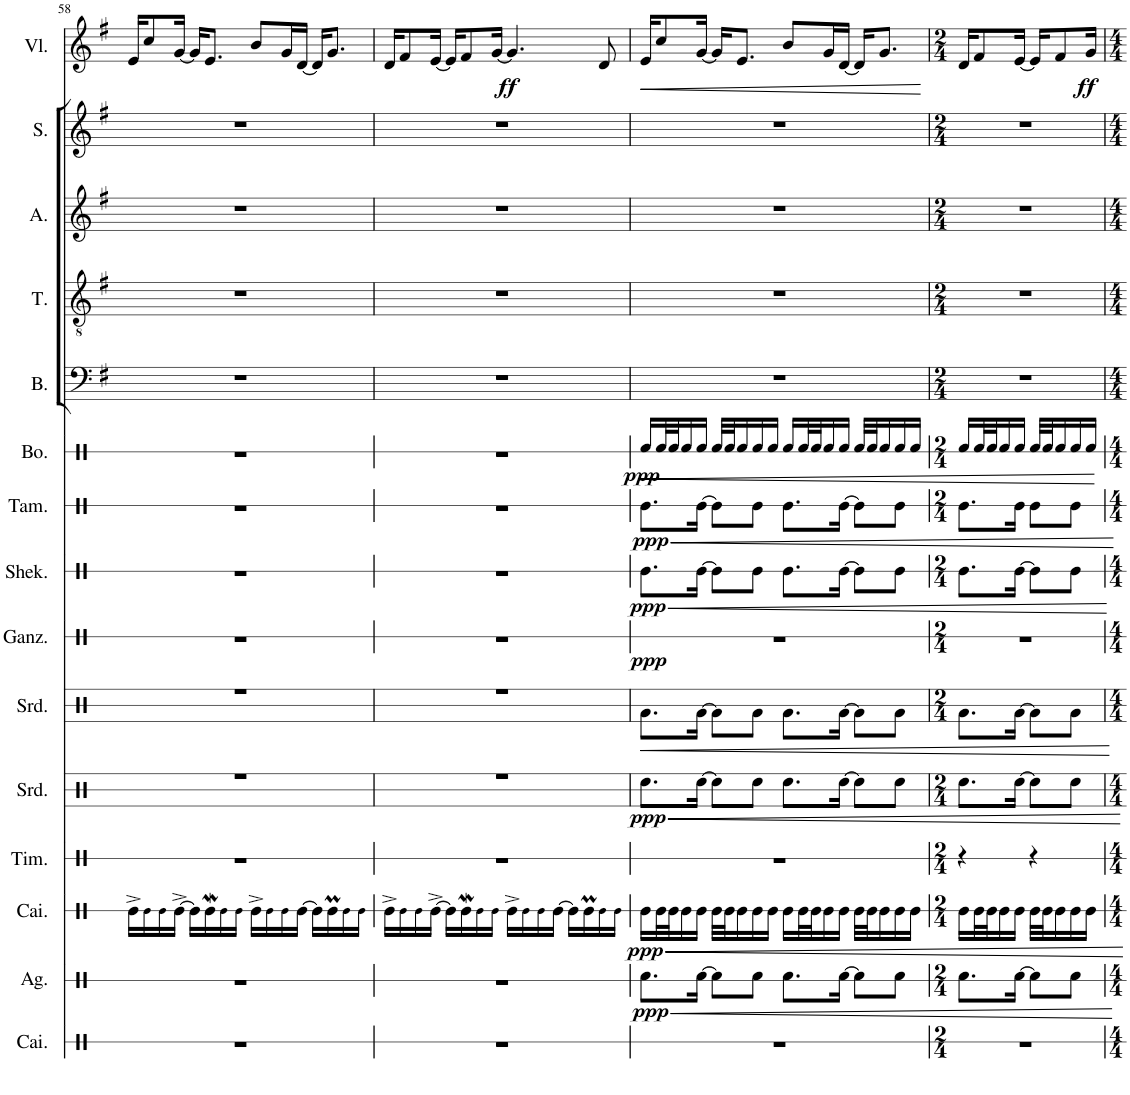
**kern	**kern	**dynam	**kern	**dynam	**kern	**kern	**dynam	**kern	**dynam	**kern	**dynam	**kern	**dynam	**kern	**dynam	**kern	**dynam	**kern	**kern	**kern	**kern	**kern	**dynam
*part15	*part14	*part14	*part13	*part13	*part12	*part11	*part11	*part10	*part10	*part9	*part9	*part8	*part8	*part7	*part7	*part6	*part6	*part5	*part4	*part3	*part2	*part1	*part1
*staff15	*staff14	*staff14	*staff13	*staff13	*staff12	*staff11	*staff11	*staff10	*staff10	*staff9	*staff9	*staff8	*staff8	*staff7	*staff7	*staff6	*staff6	*staff5	*staff4	*staff3	*staff2	*staff1	*staff1
*I"Caixa	*I"Agogo	*	*I"Caixa	*	*I"Timbaõ	*I"Surdo	*	*I"Surdo	*	*I"Ganzá	*	*I"Shekere	*	*I"Tamborim	*	*I"Bongos	*	*I"Bass	*I"Tenor	*I"Alto	*I"Soprano	*I"Violine	*
*I'Cai.	*I'Ag.	*	*I'Cai.	*	*I'Tim.	*I'Srd.	*	*I'Srd.	*	*I'Ganz.	*	*I'Shek.	*	*I'Tam.	*	*I'Bo.	*	*I'B.	*I'T.	*I'A.	*I'S.	*I'Vl.	*
!!LO:PB:g=z
*clefX	*clefX	*	*clefX	*	*clefX	*clefX	*	*clefX	*	*clefX	*	*clefX	*	*clefX	*	*clefX	*	*clefF4	*clefGv2	*clefG2	*clefG2	*clefG2	*
*	*	*	*	*	*	*	*	*	*	*	*	*	*	*	*	*	*	*ITrd1c2	*	*	*ITrd1c2	*	*
*k[]	*k[]	*	*k[]	*	*k[]	*k[]	*	*k[]	*	*k[]	*	*k[]	*	*k[]	*	*k[]	*	*k[f#]	*k[f#]	*k[f#]	*k[f#]	*k[f#]	*
*M4/4	*M4/4	*	*M4/4	*	*M4/4	*M4/4	*	*M4/4	*	*M4/4	*	*M4/4	*	*M4/4	*	*M4/4	*	*M4/4	*M4/4	*M4/4	*M4/4	*M4/4	*
=58	=58	=58	=58	=58	=58	=58	=58	=58	=58	=58	=58	=58	=58	=58	=58	=58	=58	=58	=58	=58	=58	=58	=58
1r	1r	.	16Re^\LL	.	1r	1r	.	1r	.	1r	.	1r	.	1r	.	1r	.	1r	1r	1r	1r	16e/KL	.
.	.	.	16Re\	.	.	.	.	.	.	.	.	.	.	.	.	.	.	.	.	.	.	8cc/	.
.	.	.	16Re!\	.	.	.	.	.	.	.	.	.	.	.	.	.	.	.	.	.	.	.	.
.	.	.	[16Re^\JJ	.	.	.	.	.	.	.	.	.	.	.	.	.	.	.	.	.	.	[16g/Jk	.
.	.	.	16Re\LL]	.	.	.	.	.	.	.	.	.	.	.	.	.	.	.	.	.	.	16g/KL]	.
.	.	.	16Ret\	.	.	.	.	.	.	.	.	.	.	.	.	.	.	.	.	.	.	8.e/J	.
.	.	.	16Re\	.	.	.	.	.	.	.	.	.	.	.	.	.	.	.	.	.	.	.	.
.	.	.	16Re\JJ	.	.	.	.	.	.	.	.	.	.	.	.	.	.	.	.	.	.	.	.
.	.	.	16Re^\LL	.	.	.	.	.	.	.	.	.	.	.	.	.	.	.	.	.	.	8b/L	.
.	.	.	16Re\	.	.	.	.	.	.	.	.	.	.	.	.	.	.	.	.	.	.	.	.
.	.	.	16Re\	.	.	.	.	.	.	.	.	.	.	.	.	.	.	.	.	.	.	16g/L	.
.	.	.	[16Re\JJ	.	.	.	.	.	.	.	.	.	.	.	.	.	.	.	.	.	.	[16d/JJ	.
.	.	.	16Re\LL]	.	.	.	.	.	.	.	.	.	.	.	.	.	.	.	.	.	.	16d/KL]	.
.	.	.	16Ret\	.	.	.	.	.	.	.	.	.	.	.	.	.	.	.	.	.	.	8.g/J	.
.	.	.	16Re\	.	.	.	.	.	.	.	.	.	.	.	.	.	.	.	.	.	.	.	.
.	.	.	16Re\JJ	.	.	.	.	.	.	.	.	.	.	.	.	.	.	.	.	.	.	.	.
=59	=59	=59	=59	=59	=59	=59	=59	=59	=59	=59	=59	=59	=59	=59	=59	=59	=59	=59	=59	=59	=59	=59	=59
1r	1r	.	16Re^\LL	.	1r	1r	.	1r	.	1r	.	1r	.	1r	.	1r	.	1r	1r	1r	1r	16d/KL	.
.	.	.	16Re\	.	.	.	.	.	.	.	.	.	.	.	.	.	.	.	.	.	.	8f#/	.
.	.	.	16Re!\	.	.	.	.	.	.	.	.	.	.	.	.	.	.	.	.	.	.	.	.
.	.	.	[16Re^\JJ	.	.	.	.	.	.	.	.	.	.	.	.	.	.	.	.	.	.	[16e/Jk	.
.	.	.	16Re\LL]	.	.	.	.	.	.	.	.	.	.	.	.	.	.	.	.	.	.	16e/KL]	.
.	.	.	16Ret\	.	.	.	.	.	.	.	.	.	.	.	.	.	.	.	.	.	.	8f#/	.
.	.	.	16Re\	.	.	.	.	.	.	.	.	.	.	.	.	.	.	.	.	.	.	.	.
.	.	.	16Re\JJ	.	.	.	.	.	.	.	.	.	.	.	.	.	.	.	.	.	.	[16g/Jk	.
!	!	!	!	!	!	!	!	!	!	!	!	!	!	!	!	!	!	!	!	!	!	!	!LO:DY:b
.	.	.	16Re^\LL	.	.	.	.	.	.	.	.	.	.	.	.	.	.	.	.	.	.	4.g/]	ff
.	.	.	16Re\	.	.	.	.	.	.	.	.	.	.	.	.	.	.	.	.	.	.	.	.
.	.	.	16Re\	.	.	.	.	.	.	.	.	.	.	.	.	.	.	.	.	.	.	.	.
.	.	.	[16Re\JJ	.	.	.	.	.	.	.	.	.	.	.	.	.	.	.	.	.	.	.	.
.	.	.	16Re\LL]	.	.	.	.	.	.	.	.	.	.	.	.	.	.	.	.	.	.	.	.
.	.	.	16Ret\	.	.	.	.	.	.	.	.	.	.	.	.	.	.	.	.	.	.	.	.
.	.	.	16Re\	.	.	.	.	.	.	.	.	.	.	.	.	.	.	.	.	.	.	8d/	.
.	.	.	16Re\JJ	.	.	.	.	.	.	.	.	.	.	.	.	.	.	.	.	.	.	.	.
=60	=60	=60	=60	=60	=60	=60	=60	=60	=60	=60	=60	=60	=60	=60	=60	=60	=60	=60	=60	=60	=60	=60	=60
!	!	!LO:HP:b	!	!LO:HP:b	!	!	!LO:HP:b	!	!LO:HP:b	!	!	!	!LO:HP:b	!	!LO:HP:b	!	!LO:HP:b	!	!	!	!	!	!LO:HP:b
!	!	!LO:DY:n=1:b	!	!LO:DY:n=1:b	!	!	!LO:DY:n=1:b	!	!	!	!LO:DY:b	!	!LO:DY:n=1:b	!	!LO:DY:n=1:b	!	!	!	!	!	!	!	!
1r	8.Rf\L	< ppp	16Re\LL	< ppp	1r	8.Rcc\L	< ppp	8.Ra\L	<	1r	ppp	8.Re\L	< ppp	8.Re\L	< ppp	16Rf/LL	<	1r	1r	1r	1r	16e/KL	<
!	!	!	!	!	!	!	!	!	!	!	!	!	!	!	!	!	!LO:DY:b	!	!	!	!	!	!
.	.	.	32Re\L	.	.	.	.	.	.	.	.	.	.	.	.	32Rf/L	ppp	.	.	.	.	8cc/	.
.	.	.	32Re\J	.	.	.	.	.	.	.	.	.	.	.	.	32Rf/J	.	.	.	.	.	.	.
.	.	.	16Re\	.	.	.	.	.	.	.	.	.	.	.	.	16Rf/	.	.	.	.	.	.	.
.	[16Rf\Jk	.	16Re\JJ	.	.	[16Rcc\Jk	.	[16Ra\Jk	.	.	.	[16Re\Jk	.	[16Re\Jk	.	16Rf/JJ	.	.	.	.	.	[16g/Jk	.
.	8Rf\L]	.	32Re\LLL	.	.	8Rcc\L]	.	8Ra\L]	.	.	.	8Re\L]	.	8Re\L]	.	32Rf/LLL	.	.	.	.	.	16g/KL]	.
.	.	.	32Re\J	.	.	.	.	.	.	.	.	.	.	.	.	32Rf/J	.	.	.	.	.	.	.
.	.	.	16Re\	.	.	.	.	.	.	.	.	.	.	.	.	16Rf/	.	.	.	.	.	8.e/J	.
.	8Rf\J	.	16Re\	.	.	8Rcc\J	.	8Ra\J	.	.	.	8Re\J	.	8Re\J	.	16Rf/	.	.	.	.	.	.	.
.	.	.	16Re\JJ	.	.	.	.	.	.	.	.	.	.	.	.	16Rf/JJ	.	.	.	.	.	.	.
.	8.Rf\L	.	16Re\LL	.	.	8.Rcc\L	.	8.Ra\L	.	.	.	8.Re\L	.	8.Re\L	.	16Rf/LL	.	.	.	.	.	8b/L	.
.	.	.	32Re\L	.	.	.	.	.	.	.	.	.	.	.	.	32Rf/L	.	.	.	.	.	.	.
.	.	.	32Re\J	.	.	.	.	.	.	.	.	.	.	.	.	32Rf/J	.	.	.	.	.	.	.
.	.	.	16Re\	.	.	.	.	.	.	.	.	.	.	.	.	16Rf/	.	.	.	.	.	16g/L	.
.	[16Rf\Jk	.	16Re\JJ	.	.	[16Rcc\Jk	.	[16Ra\Jk	.	.	.	[16Re\Jk	.	[16Re\Jk	.	16Rf/JJ	.	.	.	.	.	[16d/JJ	.
.	8Rf\L]	.	32Re\LLL	.	.	8Rcc\L]	.	8Ra\L]	.	.	.	8Re\L]	.	8Re\L]	.	32Rf/LLL	.	.	.	.	.	16d/KL]	.
.	.	.	32Re\J	.	.	.	.	.	.	.	.	.	.	.	.	32Rf/J	.	.	.	.	.	.	.
.	.	.	16Re\	.	.	.	.	.	.	.	.	.	.	.	.	16Rf/	.	.	.	.	.	8.g/J	.
.	8Rf\J	.	16Re\	.	.	8Rcc\J	.	8Ra\J	.	.	.	8Re\J	.	8Re\J	.	16Rf/	.	.	.	.	.	.	.
.	.	.	16Re\JJ	.	.	.	.	.	.	.	.	.	.	.	.	16Rf/JJ	.	.	.	.	.	.	.
.	.	[	.	[	.	.	[	.	[	.	.	.	[	.	[	.	[	.	.	.	.	.	[
=61	=61	=61	=61	=61	=61	=61	=61	=61	=61	=61	=61	=61	=61	=61	=61	=61	=61	=61	=61	=61	=61	=61	=61
*M2/4	*M2/4	*	*M2/4	*	*M2/4	*M2/4	*	*M2/4	*	*M2/4	*	*M2/4	*	*M2/4	*	*M2/4	*	*M2/4	*M2/4	*M2/4	*M2/4	*M2/4	*
2r	8.Rf\L	.	16Re\LL	.	4r	8.Rcc\L	.	8.Ra\L	.	2r	.	8.Re\L	.	8.Re\L	.	16Rf/LL	.	2r	2r	2r	2r	16d/KL	.
.	.	.	32Re\L	.	.	.	.	.	.	.	.	.	.	.	.	32Rf/L	.	.	.	.	.	8f#/	.
.	.	.	32Re\J	.	.	.	.	.	.	.	.	.	.	.	.	32Rf/J	.	.	.	.	.	.	.
.	.	.	16Re\	.	.	.	.	.	.	.	.	.	.	.	.	16Rf/	.	.	.	.	.	.	.
.	[16Rf\Jk	.	16Re\JJ	.	.	[16Rcc\Jk	.	[16Ra\Jk	.	.	.	[16Re\Jk	.	16Re\Jk	.	16Rf/JJ	.	.	.	.	.	[16e/Jk	.
.	8Rf\L]	.	32Re\LLL	.	4r	8Rcc\L]	.	8Ra\L]	.	.	.	8Re\L]	.	8Re\L	.	32Rf/LLL	.	.	.	.	.	16e/KL]	.
.	.	.	32Re\J	.	.	.	.	.	.	.	.	.	.	.	.	32Rf/J	.	.	.	.	.	.	.
.	.	.	16Re\	.	.	.	.	.	.	.	.	.	.	.	.	16Rf/	.	.	.	.	.	8f#/	.
.	8Rf\J	.	16Re\	.	.	8Rcc\J	.	8Ra\J	.	.	.	8Re\J	.	8Re\J	.	16Rf/	.	.	.	.	.	.	.
!	!	!	!	!	!	!	!	!	!	!	!	!	!	!	!	!	!	!	!	!	!	!	!LO:DY:b
.	.	.	16Re\JJ	.	.	.	.	.	.	.	.	.	.	.	.	16Rf/JJ	.	.	.	.	.	16g/Jk	ff
=	=	=	=	=	=	=	=	=	=	=	=	=	=	=	=	=	=	=	=	=	=	=	=
*-	*-	*-	*-	*-	*-	*-	*-	*-	*-	*-	*-	*-	*-	*-	*-	*-	*-	*-	*-	*-	*-	*-	*-
